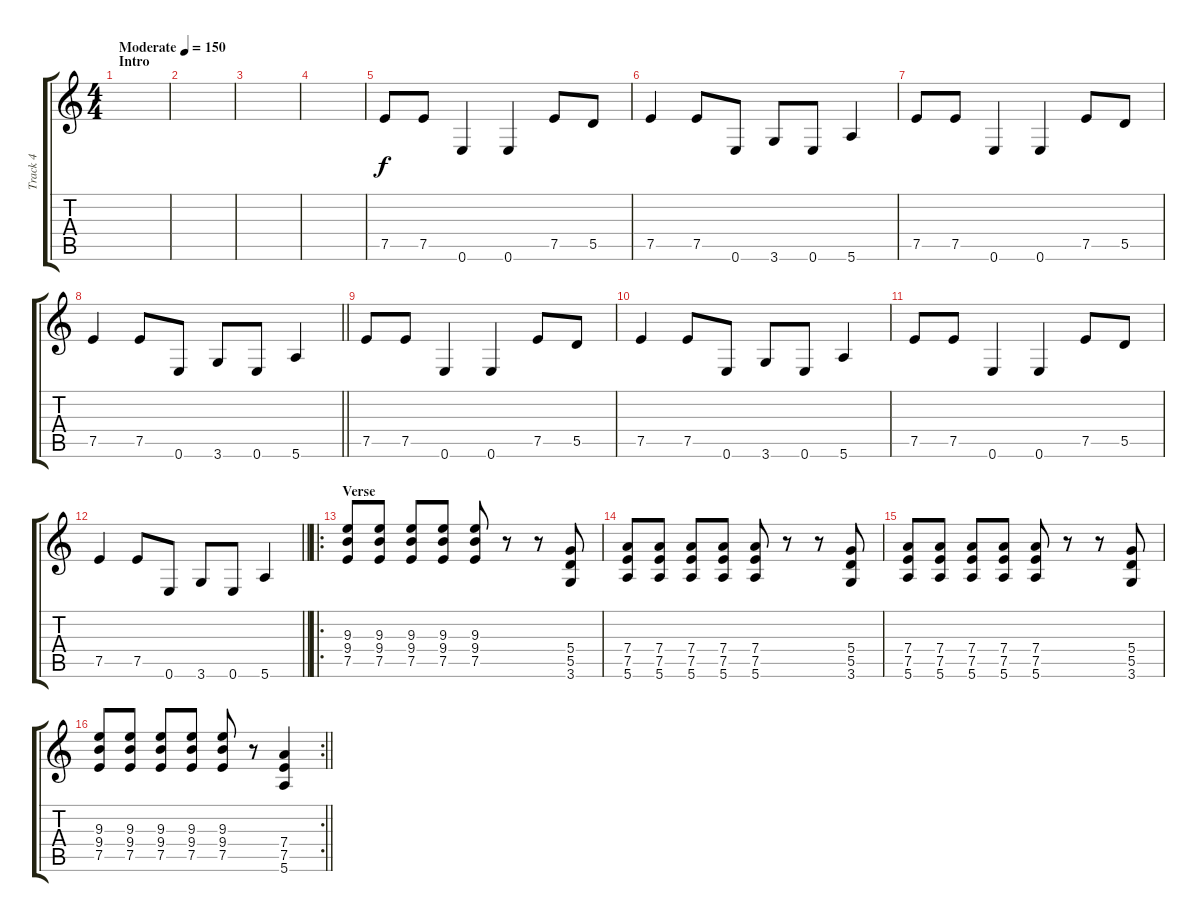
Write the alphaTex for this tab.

\track ("Track 4" "Track 4") {instrument overdrivenguitar}
\staff {score tabs}
\tuning (E4 B3 G3 D3 A2 E2) {hide}
\ts (4 4)
\section ("" "Intro")
\tempo (150 "Moderate")
\clef g2
\ks c
|
|
|
|
7.5.8 7.5.8 0.6.4 0.6.4 7.5.8 5.5.8 |
7.5.4 7.5.8 0.6.8 3.6.8 0.6.8 5.6.4 |
7.5.8 7.5.8 0.6.4 0.6.4 7.5.8 5.5.8 |
\barLineRight lightlight
7.5.4 7.5.8 0.6.8 3.6.8 0.6.8 5.6.4 |
7.5.8 7.5.8 0.6.4 0.6.4 7.5.8 5.5.8 |
7.5.4 7.5.8 0.6.8 3.6.8 0.6.8 5.6.4 |
7.5.8 7.5.8 0.6.4 0.6.4 7.5.8 5.5.8 |
\barLineRight lightlight
7.5.4 7.5.8 0.6.8 3.6.8 0.6.8 5.6.4 |
\ro
\section ("" "Verse")
(9.3 9.4 7.5).8 (9.3 9.4 7.5).8 (9.3 9.4 7.5).8 (9.3 9.4 7.5).8 (9.3 9.4 7.5).8 r.8 r.8 (5.4 5.5 3.6).8 |
(7.4 7.5 5.6).8 (7.4 7.5 5.6).8 (7.4 7.5 5.6).8 (7.4 7.5 5.6).8 (7.4 7.5 5.6).8 r.8 r.8 (5.4 5.5 3.6).8 |
(7.4 7.5 5.6).8 (7.4 7.5 5.6).8 (7.4 7.5 5.6).8 (7.4 7.5 5.6).8 (7.4 7.5 5.6).8 r.8 r.8 (5.4 5.5 3.6).8 |
\rc 2
\barLineRight lightlight
(9.3 9.4 7.5).8 (9.3 9.4 7.5).8 (9.3 9.4 7.5).8 (9.3 9.4 7.5).8 (9.3 9.4 7.5).8 r.8 (7.4 7.5 5.6).4
